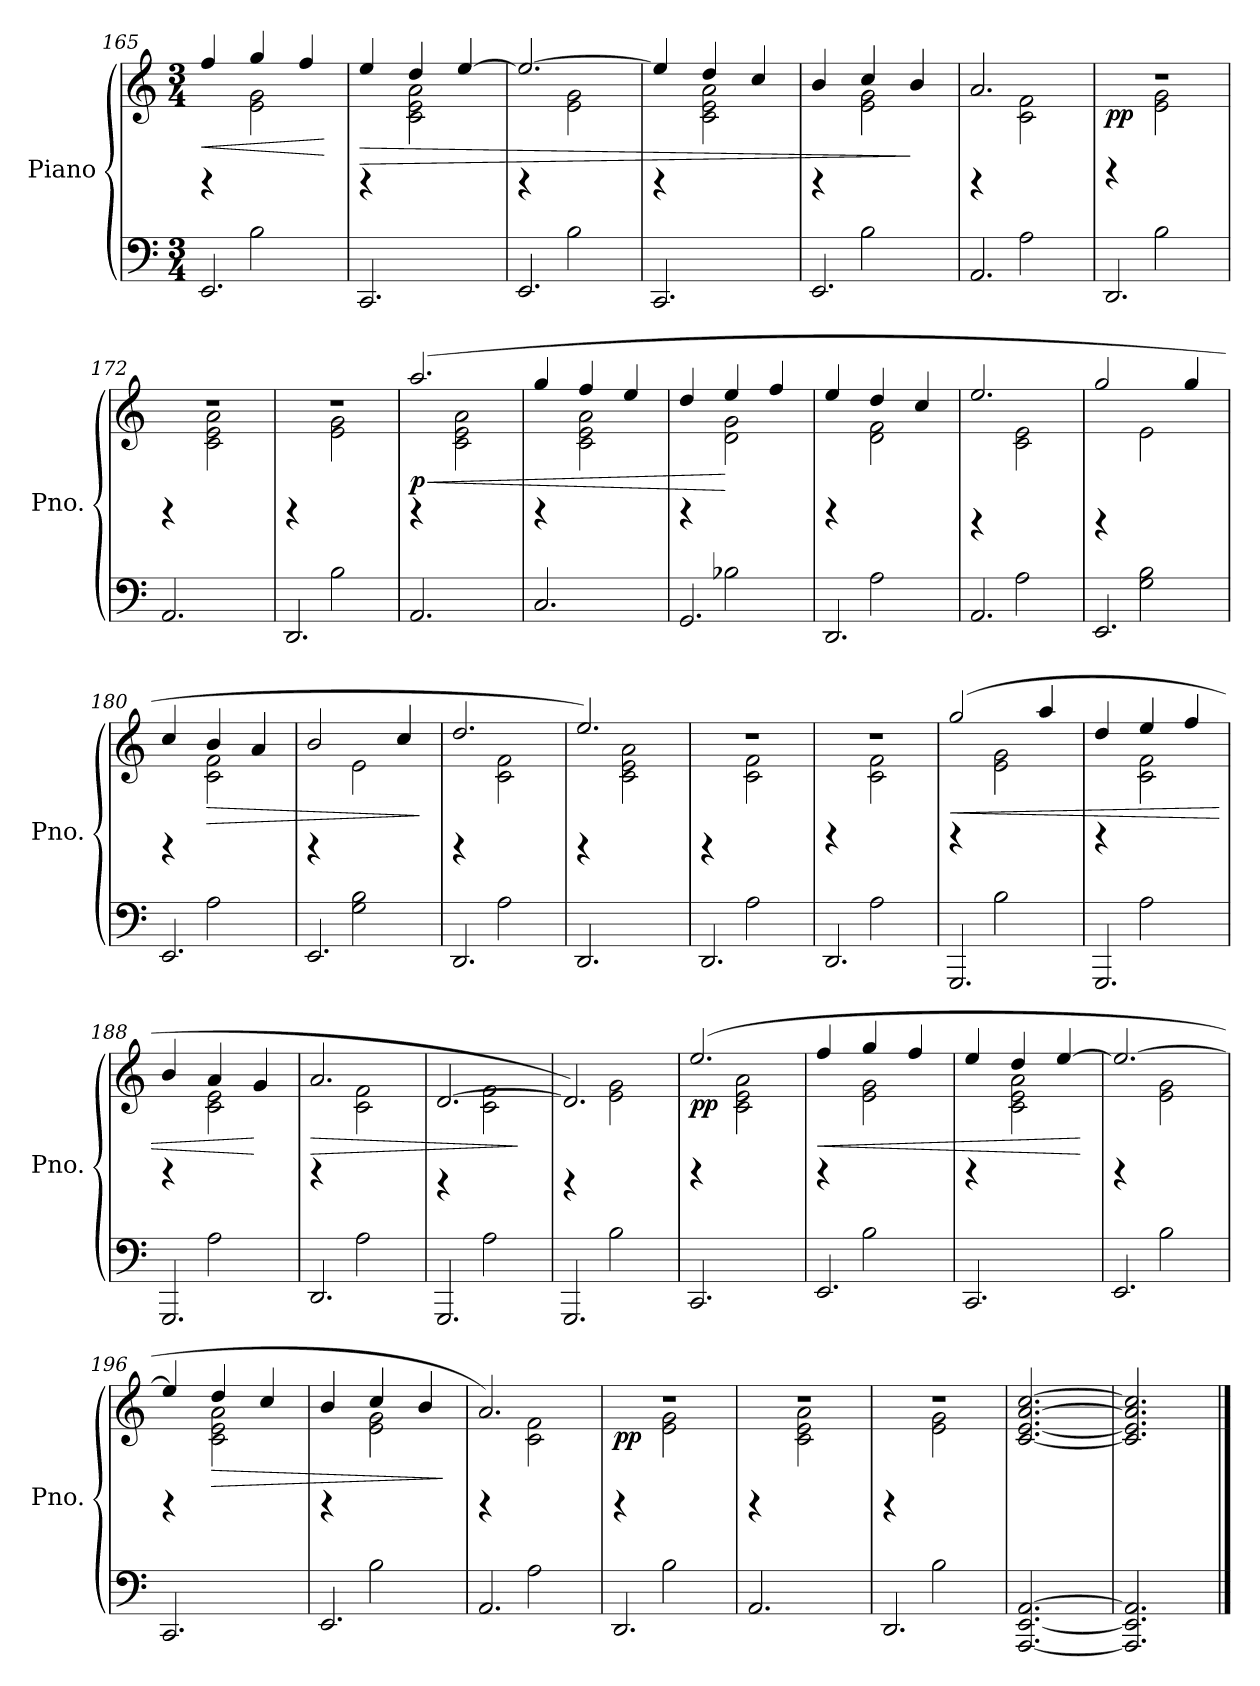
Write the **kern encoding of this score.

**kern	**kern	**dynam
*part1	*part1	*part1
*staff2	*staff1	*staff1/2
*I"Piano	*	*
*I'Pno.	*	*
*clefF4	*clefG2	*
*k[]	*k[]	*
*M3/4	*M3/4	*
=165	=165	=165
*^	*	*
*	*^	*	*
!	!	!	!	!LO:HP:b
*	*	*	*^	*
4rdd	4ryy	2.EE/	4ff/	4ryy	<
2ryy	2B\	.	4gg/	2e\ 2g\	.
.	.	.	4ff/	.	.
*v	*v	*v	*	*	*
*	*v	*v	*
.	.	[
=166	=166	=166
*^	*	*
*	*^	*	*
!	!	!	!	!LO:HP:b
*	*	*	*^	*
4rdd	4ryy	2.CC/	4ee/	4ryy	>
2ryy	2ryy	.	4dd/	2c\ 2e\ 2a\	.
.	.	.	[4ee/	.	.
=167	=167	=167	=167	=167	=167
4rdd	4ryy	2.EE/	2.ee/_	4ryy	.
2ryy	2B\	.	.	2e\ 2g\	.
=168	=168	=168	=168	=168	=168
4rdd	4ryy	2.CC/	4ee/]	4ryy	.
2ryy	2ryy	.	4dd/	2c\ 2e\ 2a\	.
.	.	.	4cc/	.	.
=169	=169	=169	=169	=169	=169
4rdd	4ryy	2.EE/	4b/	4ryy	.
2ryy	2B\	.	4cc/	2e\ 2g\	.
.	.	.	4b/	.	]
=170	=170	=170	=170	=170	=170
4rdd	4ryy	2.AA/	2.a/	4ryy	.
2ryy	2A\	.	.	2c\ 2f\	.
!!LO:PB:g=z	!!
=171	=171	=171	=171	=171	=171
!	!	!	!	!	!LO:DY:b
4rff	4ryy	2.DD/	2.rdd	4ryy	pp
2ryy	2B\	.	.	2e\ 2g\	.
=172	=172	=172	=172	=172	=172
4rff	4ryy	2.AA/	2.rdd	4ryy	.
2ryy	2ryy	.	.	2c\ 2e\ 2a\	.
=173	=173	=173	=173	=173	=173
4rff	4ryy	2.DD/	2.rdd	4ryy	.
2ryy	2B\	.	.	2e\ 2g\	.
=174	=174	=174	=174	=174	=174
!	!	!	!	!	!LO:HP:b
!	!	!	!	!	!LO:DY:n=1:b
4rff	4ryy	2.AA/	(2.aa/	4ryy	< p
2ryy	2ryy	.	.	2c\ 2e\ 2a\	.
=175	=175	=175	=175	=175	=175
4rff	4ryy	2.C/	4gg/	4ryy	.
2ryy	2ryy	.	4ff/	2c\ 2e\ 2a\	.
.	.	.	4ee/	.	.
=176	=176	=176	=176	=176	=176
4rff	4ryy	2.GG/	4dd/	4ryy	.
2ryy	2B-X\	.	4ee/	2d\ 2g\	[
.	.	.	4ff/	.	.
=177	=177	=177	=177	=177	=177
4rff	4ryy	2.DD/	4ee/	4ryy	.
2ryy	2A\	.	4dd/	2d\ 2f\	.
.	.	.	4cc/	.	.
!!LO:LB:g=z	!!
=178	=178	=178	=178	=178	=178
4rdd	4ryy	2.AA/	2.ee/	4ryy	.
2ryy	2A\	.	.	2c\ 2e\	.
=179	=179	=179	=179	=179	=179
4rdd	4ryy	2.EE/	2gg/	4ryy	.
2ryy	2G\ 2B\	.	.	2e\	.
.	.	.	4gg/	.	.
=180	=180	=180	=180	=180	=180
4rdd	4ryy	2.EE/	4cc/	4ryy	.
!	!	!	!	!	!LO:HP:b
2ryy	2A\	.	4b/	2c\ 2f\	>
.	.	.	4a/	.	.
=181	=181	=181	=181	=181	=181
4rdd	4ryy	2.EE/	2b/	4ryy	.
2ryy	2G\ 2B\	.	.	2e\	.
.	.	.	4cc/	.	.
*v	*v	*v	*	*	*
*	*v	*v	*
.	.	]
=182	=182	=182
*^	*^	*
*	*^	*	*	*
4rdd	4ryy	2.DD/	2.dd/	4ryy	.
2ryy	2A\	.	.	2c\ 2f\	.
=183	=183	=183	=183	=183	=183
4rdd	4ryy	2.DD/	2.ee/)	4ryy	.
2ryy	2ryy	.	.	2c\ 2e\ 2a\	.
=184	=184	=184	=184	=184	=184
4rdd	4ryy	2.DD/	2.rdd	4ryy	.
2ryy	2A\	.	.	2c\ 2f\	.
!!LO:LB:g=z	!!
=185	=185	=185	=185	=185	=185
4rff	4ryy	2.DD/	2.rdd	4ryy	.
2ryy	2A\	.	.	2c\ 2f\	.
=186	=186	=186	=186	=186	=186
!	!	!	!	!	!LO:HP:b
4rff	4ryy	2.GGG/	(2gg/	4ryy	<
2ryy	2B\	.	.	2e\ 2g\	.
.	.	.	4aa/	.	.
=187	=187	=187	=187	=187	=187
4rff	4ryy	2.GGG/	4dd/	4ryy	.
2ryy	2A\	.	4ee/	2c\ 2f\	.
.	.	.	4ff/	.	.
=188	=188	=188	=188	=188	=188
4rff	4ryy	2.GGG/	4b/	4ryy	.
2ryy	2A\	.	4a/	2c\ 2e\	.
.	.	.	4g/	.	[
=189	=189	=189	=189	=189	=189
!	!	!	!	!	!LO:HP:b
4rff	4ryy	2.DD/	2.a/	4ryy	>
2ryy	2A\	.	.	2c\ 2f\	.
=190	=190	=190	=190	=190	=190
4rdd	4ryy	2.GGG/	[2.d/	4ryy	.
2ryy	2A\	.	.	2c\ 2f\	.
*v	*v	*v	*	*	*
*	*v	*v	*
.	.	]
!!LO:LB:g=z
=191	=191	=191
*^	*^	*
*	*^	*	*	*
4rdd	4ryy	2.GGG/	2.d/])	4ryy	.
2ryy	2B\	.	.	2e\ 2g\	.
=192	=192	=192	=192	=192	=192
!	!	!	!	!	!LO:DY:b
4rff	4ryy	2.CC/	(2.ee/	4ryy	pp
2ryy	2ryy	.	.	2c\ 2e\ 2a\	.
=193	=193	=193	=193	=193	=193
!	!	!	!	!	!LO:HP:b
4rff	4ryy	2.EE/	4ff/	4ryy	<
2ryy	2B\	.	4gg/	2e\ 2g\	.
.	.	.	4ff/	.	.
=194	=194	=194	=194	=194	=194
4rff	4ryy	2.CC/	4ee/	4ryy	.
2ryy	2ryy	.	4dd/	2c\ 2e\ 2a\	.
.	.	.	[4ee/	.	.
*v	*v	*v	*	*	*
*	*v	*v	*
.	.	[
=195	=195	=195
*^	*^	*
*	*^	*	*	*
4rff	4ryy	2.EE/	2.ee/_	4ryy	.
2ryy	2B\	.	.	2e\ 2g\	.
=196	=196	=196	=196	=196	=196
4rff	4ryy	2.CC/	4ee/]	4ryy	.
!	!	!	!	!	!LO:HP:b
2ryy	2ryy	.	4dd/	2c\ 2e\ 2a\	>
.	.	.	4cc/	.	.
!!LO:LB:g=z	!!
=197	=197	=197	=197	=197	=197
4rff	4ryy	2.EE/	4b/	4ryy	.
2ryy	2B\	.	4cc/	2e\ 2g\	.
.	.	.	4b/	.	.
*v	*v	*v	*	*	*
*	*v	*v	*
.	.	]
=198	=198	=198
*^	*^	*
*	*^	*	*	*
4rff	4ryy	2.AA/	2.a/)	4ryy	.
2ryy	2A\	.	.	2c\ 2f\	.
=199	=199	=199	=199	=199	=199
!	!	!	!	!	!LO:DY:b
4rff	4ryy	2.DD/	2.rdd	4ryy	pp
2ryy	2B\	.	.	2e\ 2g\	.
=200	=200	=200	=200	=200	=200
4rff	4ryy	2.AA/	2.rdd	4ryy	.
2ryy	2ryy	.	.	2c\ 2e\ 2a\	.
=201	=201	=201	=201	=201	=201
4rff	4ryy	2.DD/	2.rdd	4ryy	.
2ryy	2B\	.	.	2e\ 2g\	.
*v	*v	*v	*	*	*
*	*v	*v	*
=202	=202	=202
[2.AAA/ [2.EE/ [2.AA/	[2.c/ [2.e/ [2.a/ [2.cc/	.
=203	=203	=203
2.AAA/] 2.EE/] 2.AA/]	2.c/] 2.e/] 2.a/] 2.cc/]	.
==	==	==
*-	*-	*-
